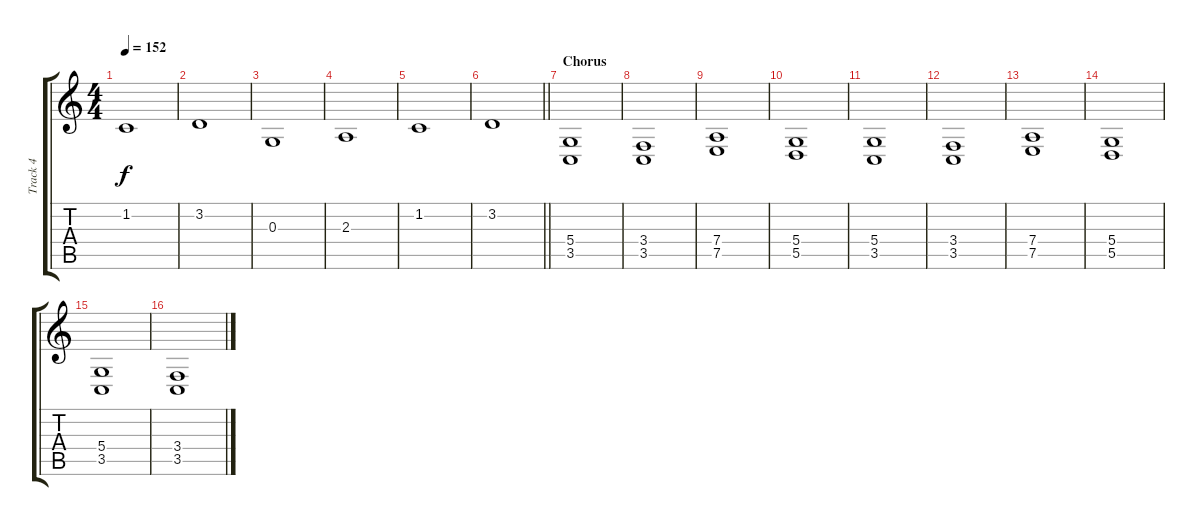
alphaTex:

\track ("Track 4" "Track 4") {instrument pad8sweep}
\staff {score tabs}
\tuning (E4 B3 G3 D3 A2 E2) {hide}
\ts (4 4)
\tempo 152
\clef g2
\ks c
1.2.1{dy f} |
3.2.1 |
0.3.1 |
2.3.1 |
1.2.1 |
\barLineRight lightlight
3.2.1 |
\section ("" "Chorus")
(5.4 3.5).1 |
(3.4 3.5).1 |
(7.4 7.5).1 |
(5.4 5.5).1 |
(5.4 3.5).1 |
(3.4 3.5).1 |
(7.4 7.5).1 |
(5.4 5.5).1 |
(5.4 3.5).1 |
(3.4 3.5).1
